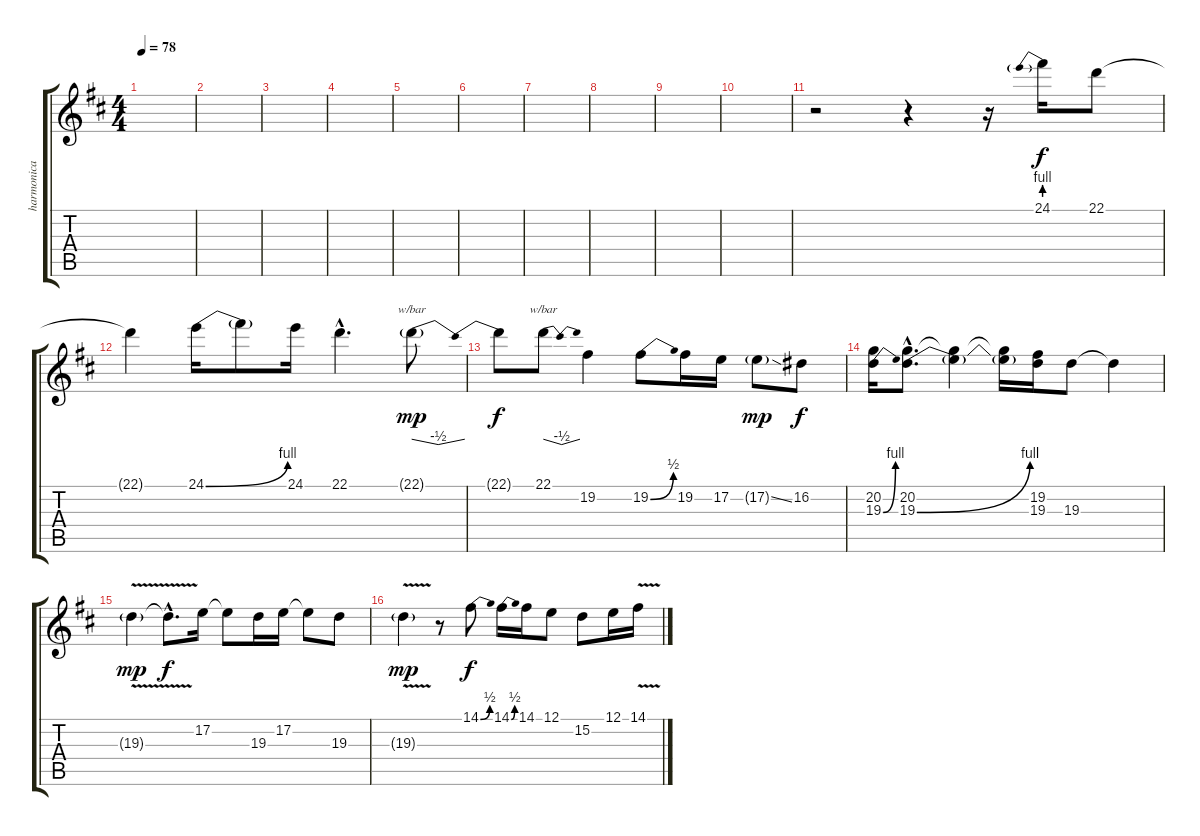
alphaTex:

\track ("harmonica" "harmonica") {instrument harmonica}
\staff {score tabs}
\tuning (E4 B3 G3 D3 A2 E2) {hide}
\ts (4 4)
\tempo 78
\clef g2
\ks d
|
|
|
|
|
|
|
|
|
|
r.2 r.4 r.16 24.1{be (prebend 0 4 60 4)}.16 22.1.8 |
22.1{t}.4 24.1{be (bend 0 0 60 4)}.16 24.1{t}.8 24.1.16 22.1{hac}.4{d} 22.1{g}.8{tbe (dip default 0 0 30 -2 60 0) dy mp} |
22.1{t}.8{dy f} 22.1.8{tbe (dip default 0 0 30 -2 60 0)} 19.2.4 19.2{be (bend 0 0 60 2)}.8 19.2.16 17.2.16 17.2{ss g}.8{dy mp} 16.2.8{dy f} |
(20.2 19.3{be (bend 0 0 60 4)}).16 (20.2{hac} 19.3{be (bend 0 0 60 4) hac}).8{d} (20.2{t} 19.3{t}).4 (20.2{t} 19.3{t}).16 (19.2 19.3).16 19.3.8 19.3{t}.4 |
19.3{v g}.4{dy mp} 19.3{hac t}.8{d dy f} 17.2.16 17.2{t}.8 19.3.16 17.2.16 17.2{t}.8 19.3.8 |
19.3{v g}.4{dy mp} r.8 14.1{be (bend 0 0 60 2)}.8{dy f} 14.1{be (bend 0 0 60 2)}.16 14.1.16 12.1.8 15.2.8 12.1.16 14.1{v}.16
